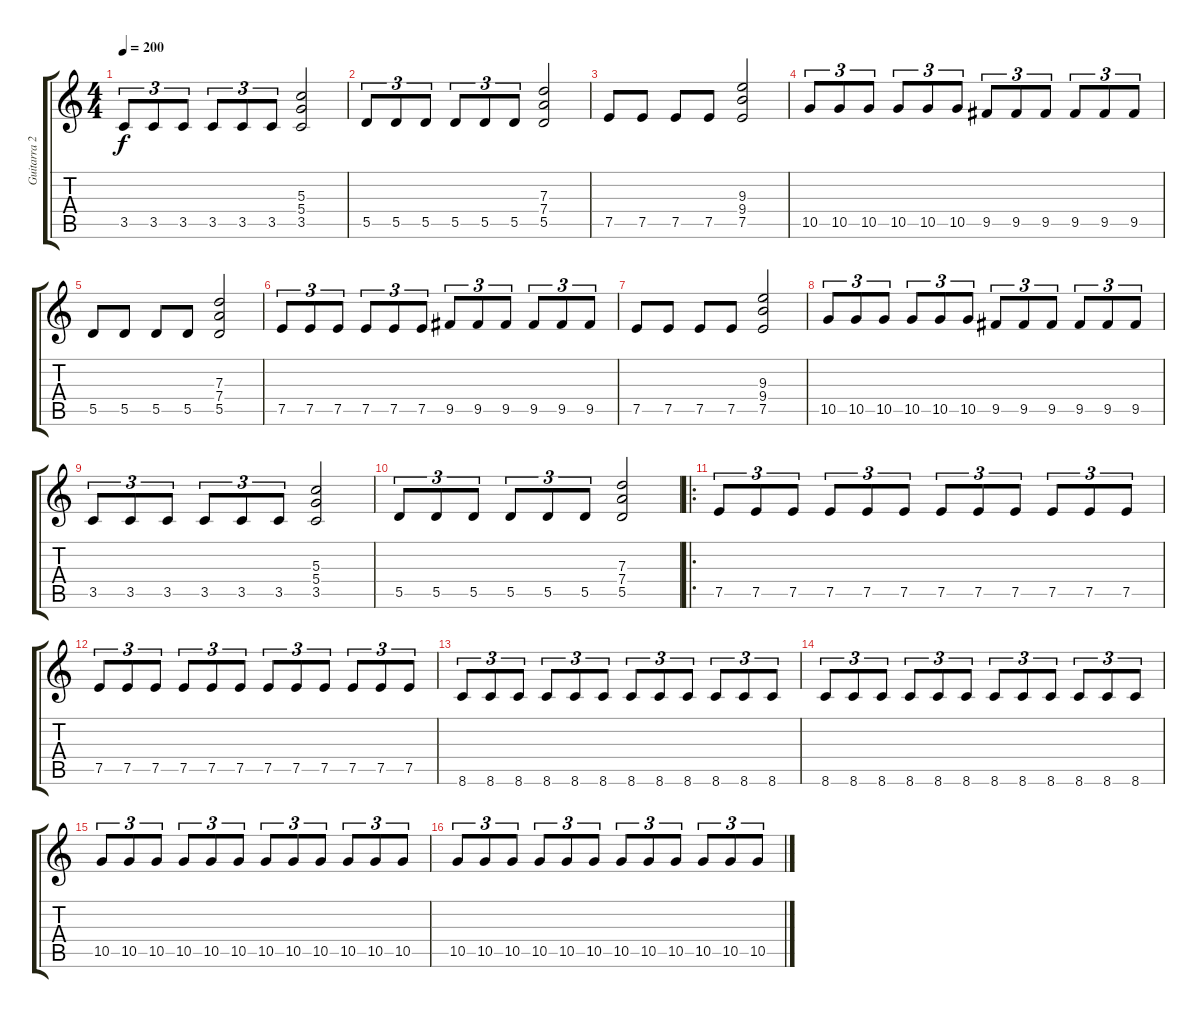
\track ("Guitarra 2 " "Guitarra 2") {instrument distortionguitar}
\staff {score tabs}
\tuning (E4 B3 G3 D3 A2 E2) {hide}
\ts (4 4)
\tempo 200
\clef g2
\ks c
3.5.8{tu (3 2) dy f} 3.5.8{tu (3 2)} 3.5.8{tu (3 2)} 3.5.8{tu (3 2)} 3.5.8{tu (3 2)} 3.5.8{tu (3 2)} (5.3 5.4 3.5).2 |
5.5.8{tu (3 2)} 5.5.8{tu (3 2)} 5.5.8{tu (3 2)} 5.5.8{tu (3 2)} 5.5.8{tu (3 2)} 5.5.8{tu (3 2)} (7.3 7.4 5.5).2 |
7.5.8 7.5.8 7.5.8 7.5.8 (9.3 9.4 7.5).2 |
10.5.8{tu (3 2)} 10.5.8{tu (3 2)} 10.5.8{tu (3 2)} 10.5.8{tu (3 2)} 10.5.8{tu (3 2)} 10.5.8{tu (3 2)} 9.5.8{tu (3 2)} 9.5.8{tu (3 2)} 9.5.8{tu (3 2)} 9.5.8{tu (3 2)} 9.5.8{tu (3 2)} 9.5.8{tu (3 2)} |
5.5.8 5.5.8 5.5.8 5.5.8 (7.3 7.4 5.5).2 |
7.5.8{tu (3 2)} 7.5.8{tu (3 2)} 7.5.8{tu (3 2)} 7.5.8{tu (3 2)} 7.5.8{tu (3 2)} 7.5.8{tu (3 2)} 9.5.8{tu (3 2)} 9.5.8{tu (3 2)} 9.5.8{tu (3 2)} 9.5.8{tu (3 2)} 9.5.8{tu (3 2)} 9.5.8{tu (3 2)} |
7.5.8 7.5.8 7.5.8 7.5.8 (9.3 9.4 7.5).2 |
10.5.8{tu (3 2)} 10.5.8{tu (3 2)} 10.5.8{tu (3 2)} 10.5.8{tu (3 2)} 10.5.8{tu (3 2)} 10.5.8{tu (3 2)} 9.5.8{tu (3 2)} 9.5.8{tu (3 2)} 9.5.8{tu (3 2)} 9.5.8{tu (3 2)} 9.5.8{tu (3 2)} 9.5.8{tu (3 2)} |
3.5.8{tu (3 2)} 3.5.8{tu (3 2)} 3.5.8{tu (3 2)} 3.5.8{tu (3 2)} 3.5.8{tu (3 2)} 3.5.8{tu (3 2)} (5.3 5.4 3.5).2 |
5.5.8{tu (3 2)} 5.5.8{tu (3 2)} 5.5.8{tu (3 2)} 5.5.8{tu (3 2)} 5.5.8{tu (3 2)} 5.5.8{tu (3 2)} (7.3 7.4 5.5).2 |
\ro
7.5.8{tu (3 2)} 7.5.8{tu (3 2)} 7.5.8{tu (3 2)} 7.5.8{tu (3 2)} 7.5.8{tu (3 2)} 7.5.8{tu (3 2)} 7.5.8{tu (3 2)} 7.5.8{tu (3 2)} 7.5.8{tu (3 2)} 7.5.8{tu (3 2)} 7.5.8{tu (3 2)} 7.5.8{tu (3 2)} |
7.5.8{tu (3 2)} 7.5.8{tu (3 2)} 7.5.8{tu (3 2)} 7.5.8{tu (3 2)} 7.5.8{tu (3 2)} 7.5.8{tu (3 2)} 7.5.8{tu (3 2)} 7.5.8{tu (3 2)} 7.5.8{tu (3 2)} 7.5.8{tu (3 2)} 7.5.8{tu (3 2)} 7.5.8{tu (3 2)} |
8.6.8{tu (3 2)} 8.6.8{tu (3 2)} 8.6.8{tu (3 2)} 8.6.8{tu (3 2)} 8.6.8{tu (3 2)} 8.6.8{tu (3 2)} 8.6.8{tu (3 2)} 8.6.8{tu (3 2)} 8.6.8{tu (3 2)} 8.6.8{tu (3 2)} 8.6.8{tu (3 2)} 8.6.8{tu (3 2)} |
8.6.8{tu (3 2)} 8.6.8{tu (3 2)} 8.6.8{tu (3 2)} 8.6.8{tu (3 2)} 8.6.8{tu (3 2)} 8.6.8{tu (3 2)} 8.6.8{tu (3 2)} 8.6.8{tu (3 2)} 8.6.8{tu (3 2)} 8.6.8{tu (3 2)} 8.6.8{tu (3 2)} 8.6.8{tu (3 2)} |
10.5.8{tu (3 2)} 10.5.8{tu (3 2)} 10.5.8{tu (3 2)} 10.5.8{tu (3 2)} 10.5.8{tu (3 2)} 10.5.8{tu (3 2)} 10.5.8{tu (3 2)} 10.5.8{tu (3 2)} 10.5.8{tu (3 2)} 10.5.8{tu (3 2)} 10.5.8{tu (3 2)} 10.5.8{tu (3 2)} |
10.5.8{tu (3 2)} 10.5.8{tu (3 2)} 10.5.8{tu (3 2)} 10.5.8{tu (3 2)} 10.5.8{tu (3 2)} 10.5.8{tu (3 2)} 10.5.8{tu (3 2)} 10.5.8{tu (3 2)} 10.5.8{tu (3 2)} 10.5.8{tu (3 2)} 10.5.8{tu (3 2)} 10.5.8{tu (3 2)}
